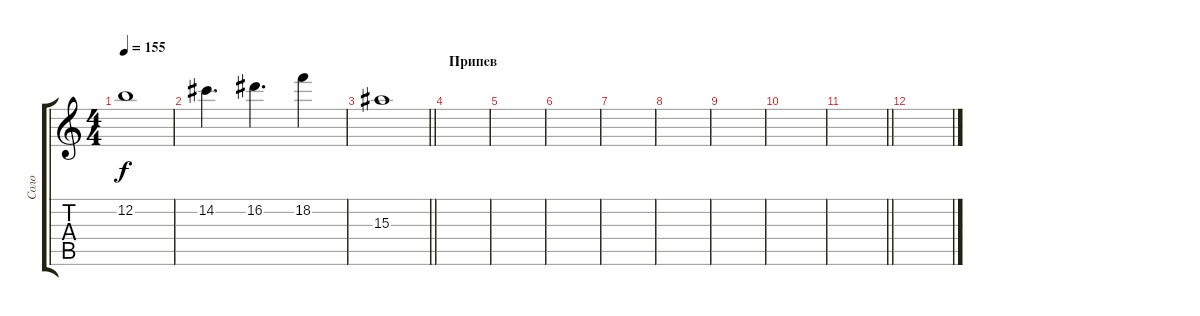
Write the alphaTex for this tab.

\track ("Соло" "Соло") {instrument distortionguitar}
\staff {score tabs}
\tuning (E4 B3 G3 D3 A2 E2) {hide}
\ts (4 4)
\tempo 155
\clef g2
\ks c
12.2.1{dy f} |
14.2.4{d} 16.2.4{d} 18.2.4 |
\barLineRight lightlight
15.3.1 |
\section ("" "Припев")
|
|
|
|
|
|
|
\barLineRight lightlight
|
\section ("" " ")
